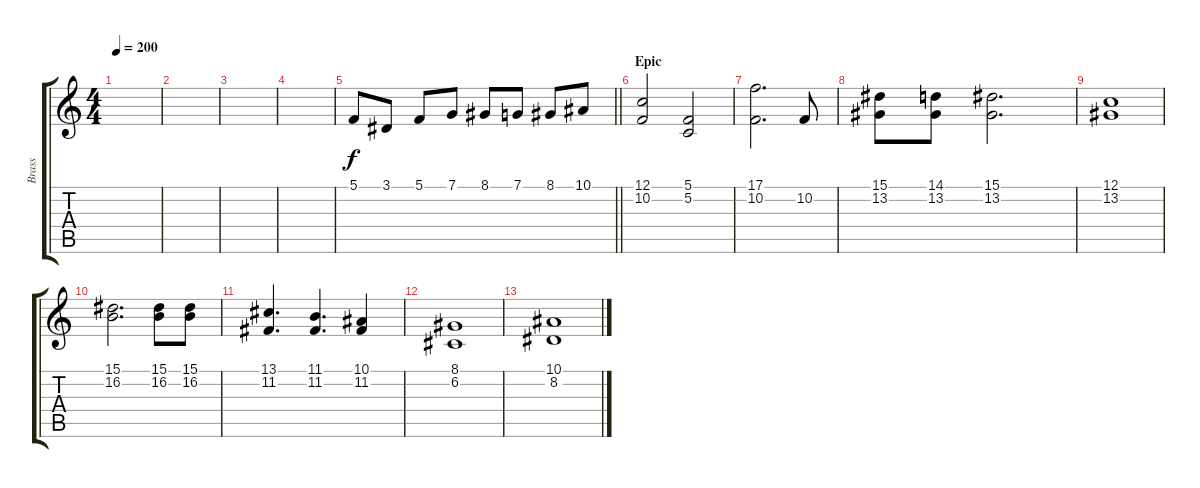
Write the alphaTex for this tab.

\track ("Brass" "Brass") {instrument brasssection}
\staff {score tabs}
\tuning (C4 G3 Eb3 Bb2 F2 C2) {hide}
\ts (4 4)
\tempo 200
\clef g2
\ks c
|
|
|
|
\barLineRight lightlight
5.1.8 3.1.8 5.1.8 7.1.8 8.1.8 7.1.8 8.1.8 10.1.8 |
\section ("" "Epic")
(12.1 10.2).2 (5.1 5.2).2 |
(17.1 10.2).2{d} 10.2.8 |
(15.1 13.2).8 (14.1 13.2).8 (15.1 13.2).2{d} |
(12.1 13.2).1 |
(15.1 16.2).2{d} (15.1 16.2).8 (15.1 16.2).8 |
(13.1 11.2).4{d} (11.1 11.2).4{d} (10.1 11.2).4 |
(8.1 6.2).1 |
(10.1 8.2).1
